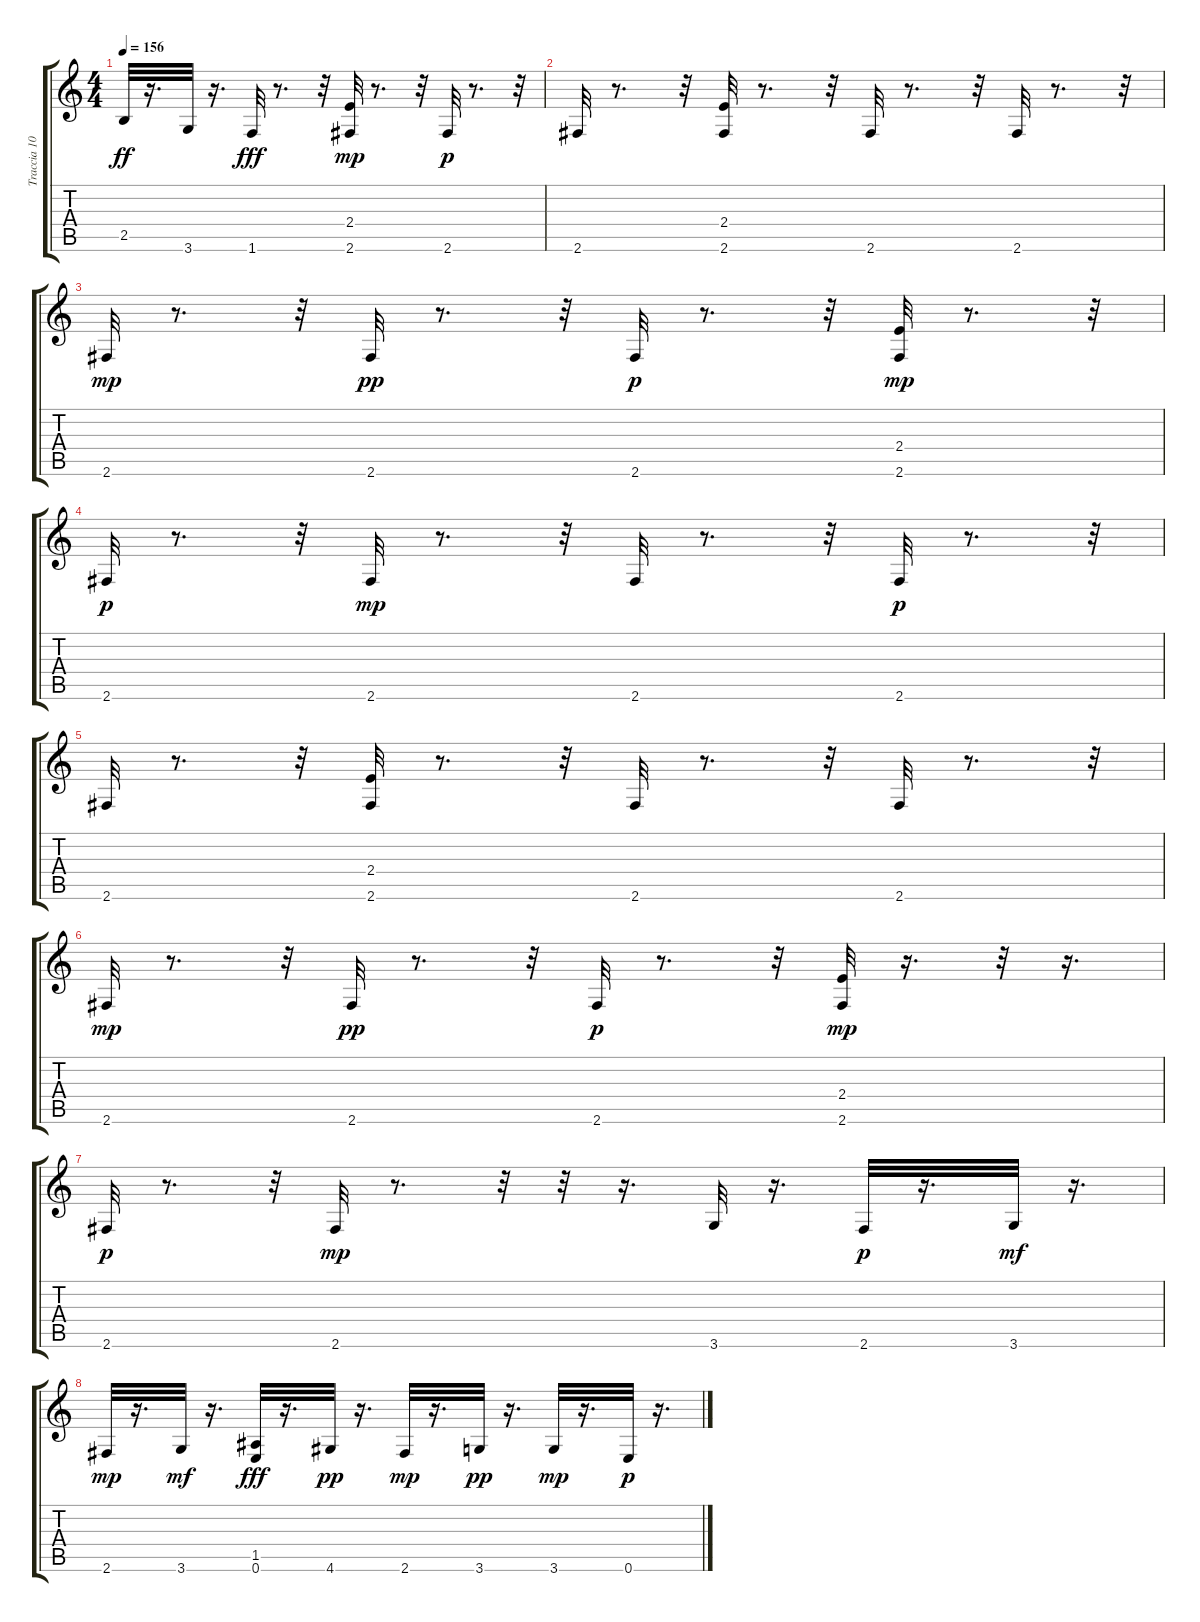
\track ("Traccia 10" "Traccia 10") {instrument acousticbass}
\staff {score tabs}
\tuning (E4 B3 G3 D3 A2 E2) {hide}
\ts (4 4)
\tempo 156
\clef g2
\ks c
2.5.32{dy ff} r.16{d} 3.6.32 r.16{d} 1.6.32{dy fff} r.8{d} r.32 (2.4 2.6).32{dy mp} r.8{d} r.32 2.6.32{dy p} r.8{d} r.32 |
2.6.32 r.8{d} r.32 (2.4 2.6).32 r.8{d} r.32 2.6.32 r.8{d} r.32 2.6.32 r.8{d} r.32 |
2.6.32{dy mp} r.8{d} r.32 2.6.32{dy pp} r.8{d} r.32 2.6.32{dy p} r.8{d} r.32 (2.4 2.6).32{dy mp} r.8{d} r.32 |
2.6.32{dy p} r.8{d} r.32 2.6.32{dy mp} r.8{d} r.32 2.6.32 r.8{d} r.32 2.6.32{dy p} r.8{d} r.32 |
2.6.32 r.8{d} r.32 (2.4 2.6).32 r.8{d} r.32 2.6.32 r.8{d} r.32 2.6.32 r.8{d} r.32 |
2.6.32{dy mp} r.8{d} r.32 2.6.32{dy pp} r.8{d} r.32 2.6.32{dy p} r.8{d} r.32 (2.4 2.6).32{dy mp} r.16{d} r.32 r.16{d} |
2.6.32{dy p} r.8{d} r.32 2.6.32{dy mp} r.8{d} r.32 r.32 r.16{d} 3.6.32 r.16{d} 2.6.32{dy p} r.16{d} 3.6.32{dy mf} r.16{d} |
2.6.32{dy mp} r.16{d} 3.6.32{dy mf} r.16{d} (1.5 0.6).32{dy fff} r.16{d} 4.6.32{dy pp} r.16{d} 2.6.32{dy mp} r.16{d} 3.6.32{dy pp} r.16{d} 3.6.32{dy mp} r.16{d} 0.6.32{dy p} r.16{d}
